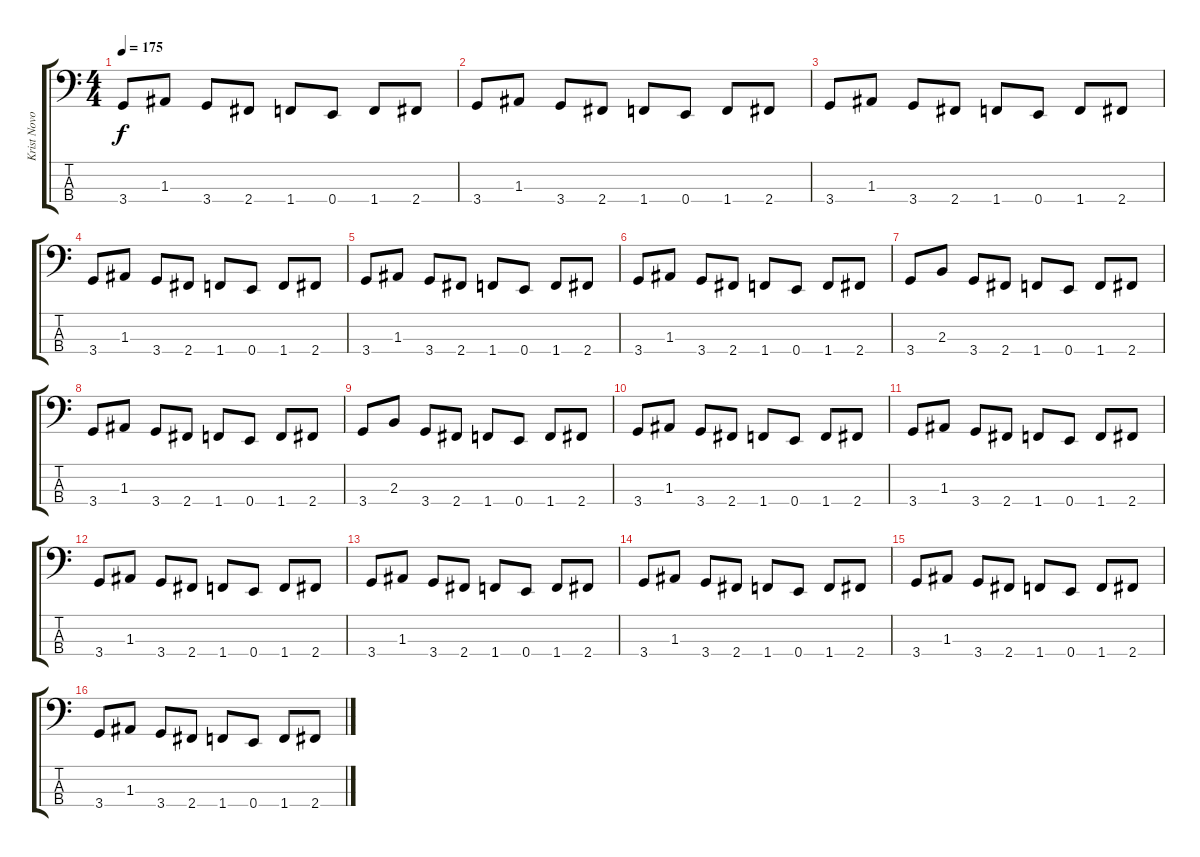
\track ("Krist Novoselic" "Krist Novo") {instrument electricbasspick}
\staff {score tabs}
\tuning (G2 D2 A1 E1) {hide}
\ts (4 4)
\tempo 175
\clef f4
\ks c
3.4.8{dy f} 1.3.8 3.4.8 2.4.8 1.4.8 0.4.8 1.4.8 2.4.8 |
3.4.8 1.3.8 3.4.8 2.4.8 1.4.8 0.4.8 1.4.8 2.4.8 |
3.4.8 1.3.8 3.4.8 2.4.8 1.4.8 0.4.8 1.4.8 2.4.8 |
3.4.8 1.3.8 3.4.8 2.4.8 1.4.8 0.4.8 1.4.8 2.4.8 |
3.4.8 1.3.8 3.4.8 2.4.8 1.4.8 0.4.8 1.4.8 2.4.8 |
3.4.8 1.3.8 3.4.8 2.4.8 1.4.8 0.4.8 1.4.8 2.4.8 |
3.4.8 2.3.8 3.4.8 2.4.8 1.4.8 0.4.8 1.4.8 2.4.8 |
3.4.8 1.3.8 3.4.8 2.4.8 1.4.8 0.4.8 1.4.8 2.4.8 |
3.4.8 2.3.8 3.4.8 2.4.8 1.4.8 0.4.8 1.4.8 2.4.8 |
3.4.8 1.3.8 3.4.8 2.4.8 1.4.8 0.4.8 1.4.8 2.4.8 |
3.4.8 1.3.8 3.4.8 2.4.8 1.4.8 0.4.8 1.4.8 2.4.8 |
3.4.8 1.3.8 3.4.8 2.4.8 1.4.8 0.4.8 1.4.8 2.4.8 |
3.4.8 1.3.8 3.4.8 2.4.8 1.4.8 0.4.8 1.4.8 2.4.8 |
3.4.8 1.3.8 3.4.8 2.4.8 1.4.8 0.4.8 1.4.8 2.4.8 |
3.4.8 1.3.8 3.4.8 2.4.8 1.4.8 0.4.8 1.4.8 2.4.8 |
3.4.8 1.3.8 3.4.8 2.4.8 1.4.8 0.4.8 1.4.8 2.4.8
